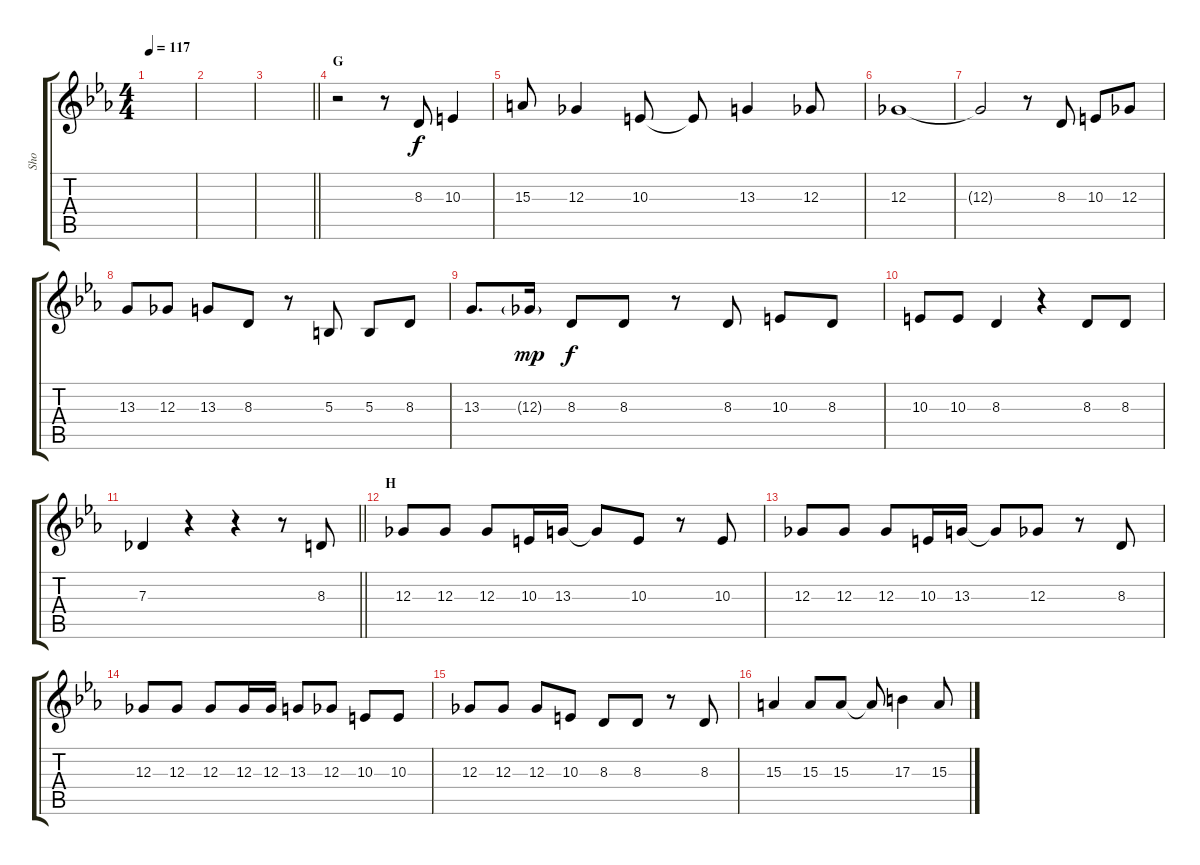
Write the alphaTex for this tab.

\track ("Sho" "Sho") {instrument clarinet}
\staff {score tabs}
\tuning (Eb4 Bb3 Gb3 Db3 Ab2 Eb2) {hide}
\ts (4 4)
\tempo 117
\clef g2
\ks eb
|
|
\barLineRight lightlight
|
\section ("" "G")
r.2 r.8 8.3.8 10.3.4 |
15.3.8 12.3.4 10.3.8 10.3{t}.8 13.3.4 12.3.8 |
12.3.1 |
12.3{t}.2 r.8 8.3.8 10.3.8 12.3.8 |
13.3.8 12.3.8 13.3.8 8.3.8 r.8 5.3.8 5.3.8 8.3.8 |
13.3.8{d} 12.3{g}.16{dy mp} 8.3.8{dy f} 8.3.8 r.8 8.3.8 10.3.8 8.3.8 |
10.3.8 10.3.8 8.3.4 r.4 8.3.8 8.3.8 |
\barLineRight lightlight
7.3.4 r.4 r.4 r.8 8.3.8 |
\section ("" "H")
12.3.8 12.3.8 12.3.8 10.3.16 13.3.16 13.3{t}.8 10.3.8 r.8 10.3.8 |
12.3.8 12.3.8 12.3.8 10.3.16 13.3.16 13.3{t}.8 12.3.8 r.8 8.3.8 |
12.3.8 12.3.8 12.3.8 12.3.16 12.3.16 13.3.8 12.3.8 10.3.8 10.3.8 |
12.3.8 12.3.8 12.3.8 10.3.8 8.3.8 8.3.8 r.8 8.3.8 |
15.3.4 15.3.8 15.3.8 15.3{t}.8 17.3.4 15.3.8
